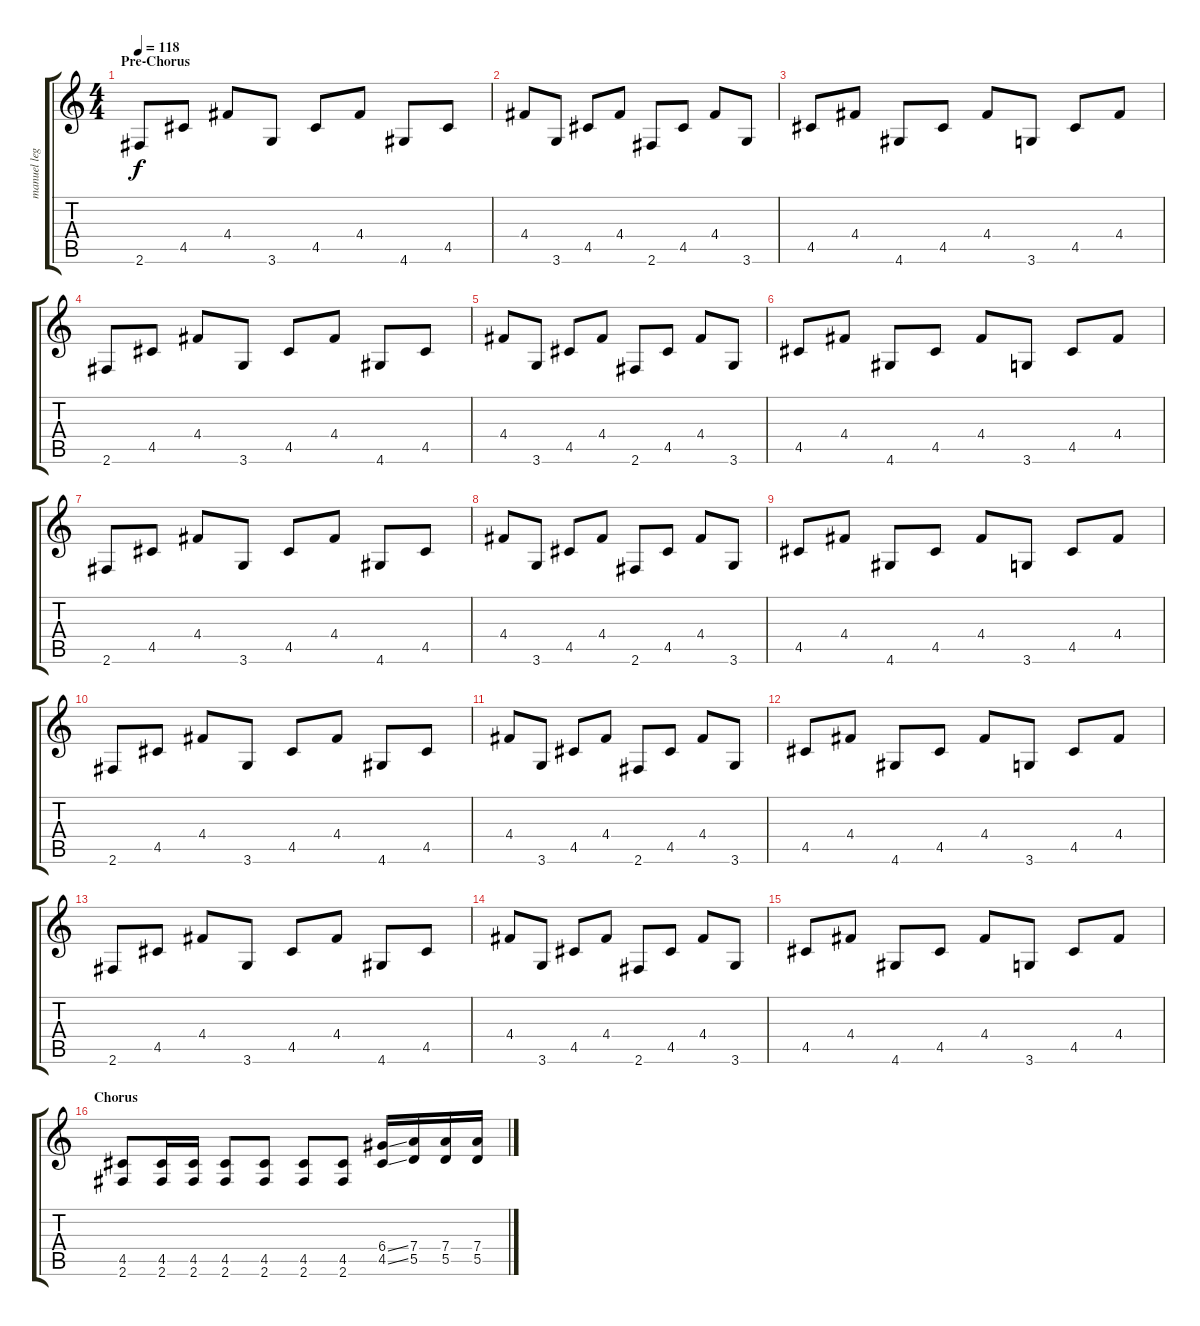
\track ("manuel legarda" "manuel leg") {instrument distortionguitar}
\staff {score tabs}
\tuning (E4 B3 G3 D3 A2 E2) {hide}
\ts (4 4)
\section ("" "Pre-Chorus")
\tempo 118
\clef g2
\ks c
2.6.8{dy f} 4.5.8 4.4.8 3.6.8 4.5.8 4.4.8 4.6.8 4.5.8 |
4.4.8 3.6.8 4.5.8 4.4.8 2.6.8 4.5.8 4.4.8 3.6.8 |
4.5.8 4.4.8 4.6.8 4.5.8 4.4.8 3.6.8 4.5.8 4.4.8 |
2.6.8 4.5.8 4.4.8 3.6.8 4.5.8 4.4.8 4.6.8 4.5.8 |
4.4.8 3.6.8 4.5.8 4.4.8 2.6.8 4.5.8 4.4.8 3.6.8 |
4.5.8 4.4.8 4.6.8 4.5.8 4.4.8 3.6.8 4.5.8 4.4.8 |
2.6.8 4.5.8 4.4.8 3.6.8 4.5.8 4.4.8 4.6.8 4.5.8 |
4.4.8 3.6.8 4.5.8 4.4.8 2.6.8 4.5.8 4.4.8 3.6.8 |
4.5.8 4.4.8 4.6.8 4.5.8 4.4.8 3.6.8 4.5.8 4.4.8 |
2.6.8 4.5.8 4.4.8 3.6.8 4.5.8 4.4.8 4.6.8 4.5.8 |
4.4.8 3.6.8 4.5.8 4.4.8 2.6.8 4.5.8 4.4.8 3.6.8 |
4.5.8 4.4.8 4.6.8 4.5.8 4.4.8 3.6.8 4.5.8 4.4.8 |
2.6.8 4.5.8 4.4.8 3.6.8 4.5.8 4.4.8 4.6.8 4.5.8 |
4.4.8 3.6.8 4.5.8 4.4.8 2.6.8 4.5.8 4.4.8 3.6.8 |
4.5.8 4.4.8 4.6.8 4.5.8 4.4.8 3.6.8 4.5.8 4.4.8 |
\section ("" "Chorus")
(4.5 2.6).8 (4.5 2.6).16 (4.5 2.6).16 (4.5 2.6).8 (4.5 2.6).8 (4.5 2.6).8 (4.5 2.6).8 (6.4{ss} 4.5{ss}).16 (7.4 5.5).16 (7.4 5.5).16 (7.4 5.5).16
